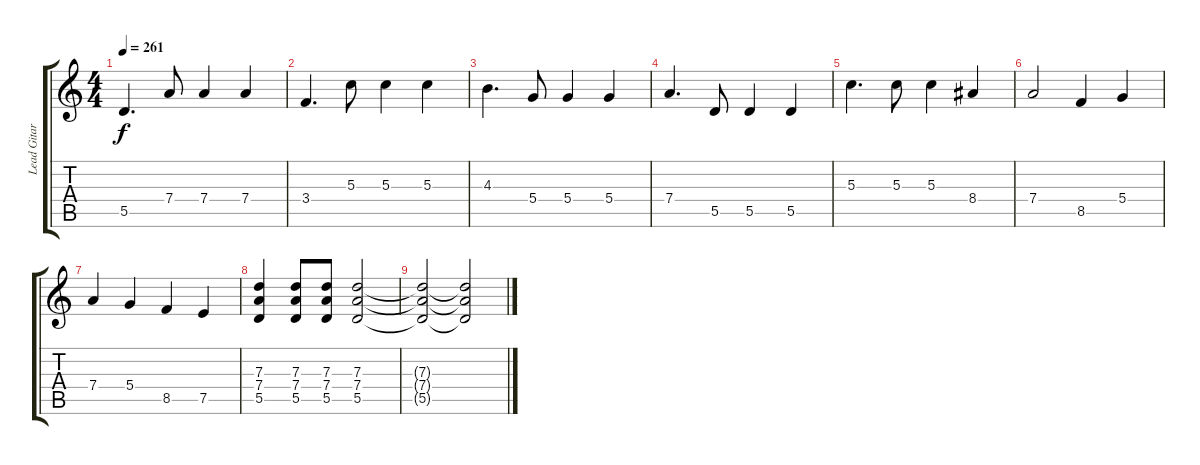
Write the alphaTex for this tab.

\track ("Lead Gitarre" "Lead Gitar") {instrument distortionguitar}
\staff {score tabs}
\tuning (E4 B3 G3 D3 A2 E2) {hide}
\ts (4 4)
\tempo 261
\clef g2
\ks c
5.5.4{d dy f} 7.4.8 7.4.4 7.4.4 |
3.4.4{d} 5.3.8 5.3.4 5.3.4 |
4.3.4{d} 5.4.8 5.4.4 5.4.4 |
7.4.4{d} 5.5.8 5.5.4 5.5.4 |
5.3.4{d} 5.3.8 5.3.4 8.4.4 |
7.4.2 8.5.4 5.4.4 |
7.4.4 5.4.4 8.5.4 7.5.4 |
(7.3 7.4 5.5).4 (7.3 7.4 5.5).8 (7.3 7.4 5.5).8 (7.3 7.4 5.5).2{volume 0} |
(7.3{t} 7.4{t} 5.5{t}).2 (7.3{t} 7.4{t} 5.5{t}).2
